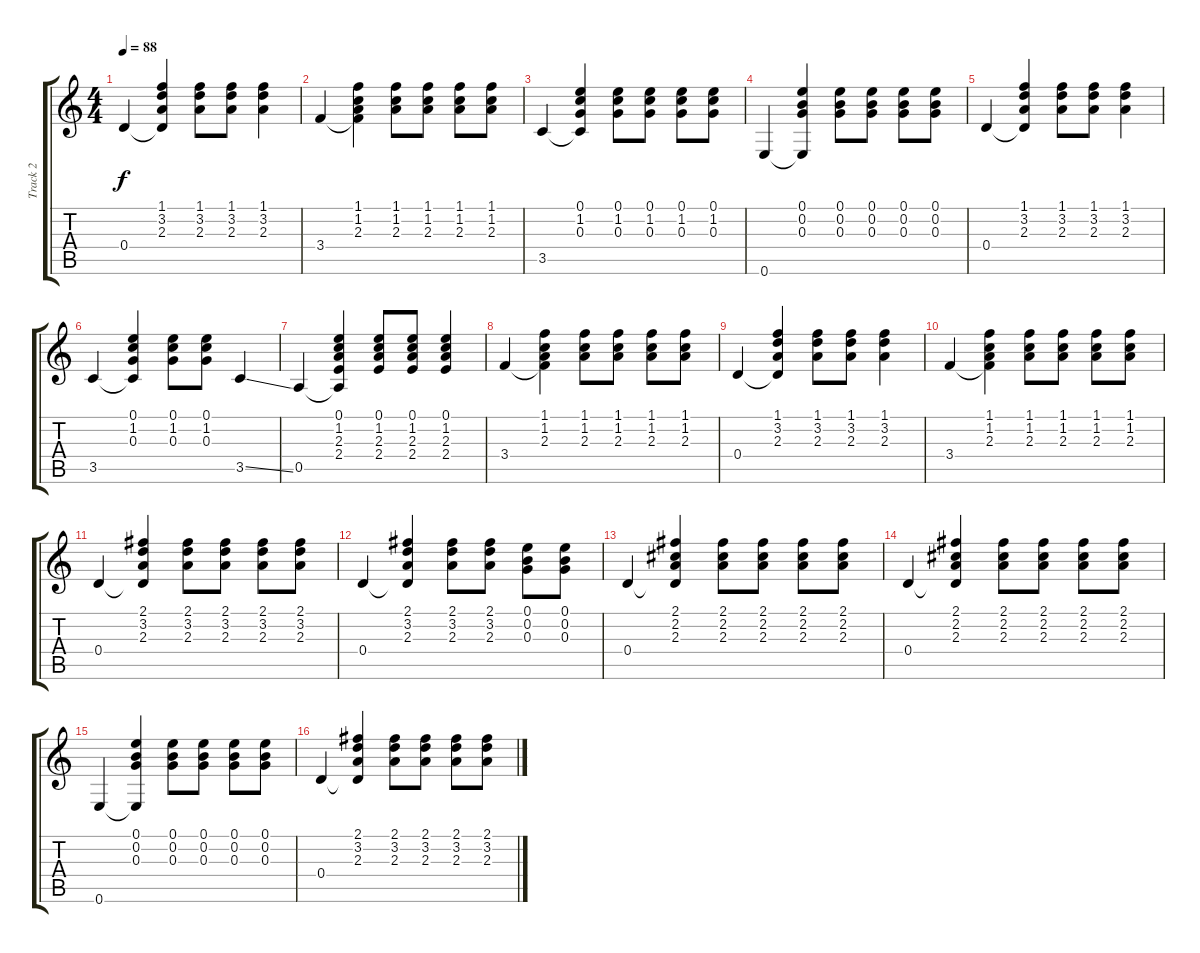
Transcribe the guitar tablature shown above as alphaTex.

\track ("Track 2" "Track 2") {instrument acousticguitarnylon}
\staff {score tabs}
\tuning (E4 B3 G3 D3 A2 E2) {hide}
\ts (4 4)
\tempo 88
\clef g2
\ks c
0.4.4{dy f} (1.1 3.2 2.3 0.4{t}).4 (1.1 3.2 2.3).8 (1.1 3.2 2.3).8 (1.1 3.2 2.3).4 |
3.4.4 (1.1 1.2 2.3 3.4{t}).4 (1.1 1.2 2.3).8 (1.1 1.2 2.3).8 (1.1 1.2 2.3).8 (1.1 1.2 2.3).8 |
3.5.4 (0.1 1.2 0.3 3.5{t}).4 (0.1 1.2 0.3).8 (0.1 1.2 0.3).8 (0.1 1.2 0.3).8 (0.1 1.2 0.3).8 |
0.6.4 (0.1 0.2 0.3 0.6{t}).4 (0.1 0.2 0.3).8 (0.1 0.2 0.3).8 (0.1 0.2 0.3).8 (0.1 0.2 0.3).8 |
0.4.4 (1.1 3.2 2.3 0.4{t}).4 (1.1 3.2 2.3).8 (1.1 3.2 2.3).8 (1.1 3.2 2.3).4 |
3.5.4 (0.1 1.2 0.3 3.5{t}).4 (0.1 1.2 0.3).8 (0.1 1.2 0.3).8 3.5{ss}.4 |
0.5.4 (0.1 1.2 2.3 2.4 0.5{t}).4 (0.1 1.2 2.3 2.4).8 (0.1 1.2 2.3 2.4).8 (0.1 1.2 2.3 2.4).4 |
3.4.4 (1.1 1.2 2.3 3.4{t}).4 (1.1 1.2 2.3).8 (1.1 1.2 2.3).8 (1.1 1.2 2.3).8 (1.1 1.2 2.3).8 |
0.4.4 (1.1 3.2 2.3 0.4{t}).4 (1.1 3.2 2.3).8 (1.1 3.2 2.3).8 (1.1 3.2 2.3).4 |
3.4.4 (1.1 1.2 2.3 3.4{t}).4 (1.1 1.2 2.3).8 (1.1 1.2 2.3).8 (1.1 1.2 2.3).8 (1.1 1.2 2.3).8 |
0.4.4 (2.1 3.2 2.3 0.4{t}).4 (2.1 3.2 2.3).8 (2.1 3.2 2.3).8 (2.1 3.2 2.3).8 (2.1 3.2 2.3).8 |
0.4.4 (2.1 3.2 2.3 0.4{t}).4 (2.1 3.2 2.3).8 (2.1 3.2 2.3).8 (0.1 0.2 0.3).8 (0.1 0.2 0.3).8 |
0.4.4 (2.1 2.2 2.3 0.4{t}).4 (2.1 2.2 2.3).8 (2.1 2.2 2.3).8 (2.1 2.2 2.3).8 (2.1 2.2 2.3).8 |
0.4.4 (2.1 2.2 2.3 0.4{t}).4 (2.1 2.2 2.3).8 (2.1 2.2 2.3).8 (2.1 2.2 2.3).8 (2.1 2.2 2.3).8 |
0.6.4 (0.1 0.2 0.3 0.6{t}).4 (0.1 0.2 0.3).8 (0.1 0.2 0.3).8 (0.1 0.2 0.3).8 (0.1 0.2 0.3).8 |
0.4.4 (2.1 3.2 2.3 0.4{t}).4 (2.1 3.2 2.3).8 (2.1 3.2 2.3).8 (2.1 3.2 2.3).8 (2.1 3.2 2.3).8
